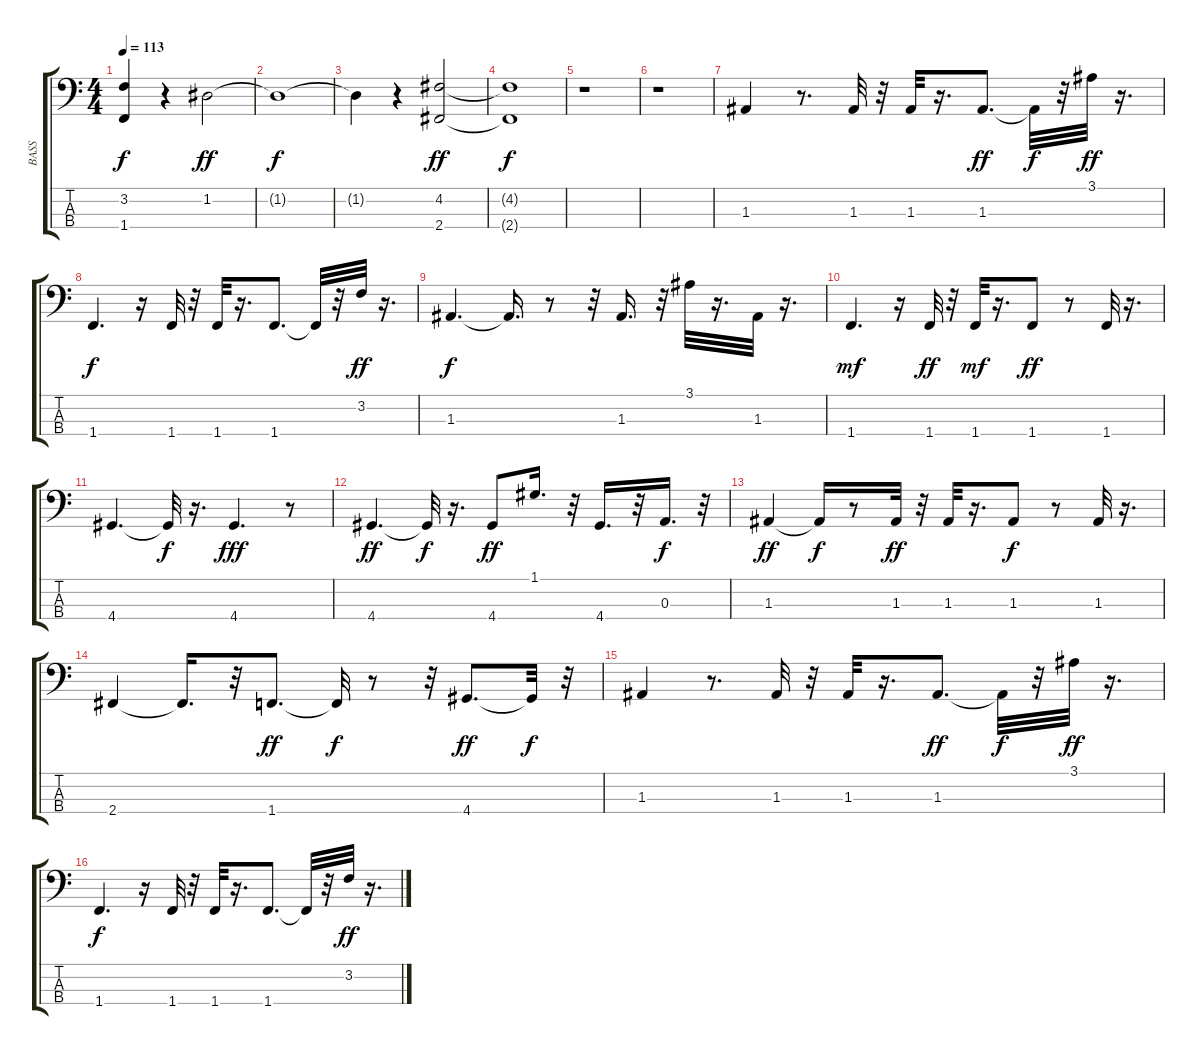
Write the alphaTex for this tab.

\track ("BASS" "BASS") {instrument electricbassfinger}
\staff {score tabs}
\tuning (G2 D2 A1 E1) {hide}
\ts (4 4)
\tempo 113
\clef f4
\ks c
(3.2{t} 1.4{t}).4{dy f} r.4 1.2.2{dy ff} |
1.2{t}.1{dy f} |
1.2{t}.4 r.4 (4.2 2.4).2{dy ff} |
(4.2{t} 2.4{t}).1{dy f} |
r.1 |
r.1 |
1.3.4 r.8{d} 1.3.32 r.32 1.3.32 r.16{d} 1.3.8{d dy ff} 1.3{t}.32{dy f} r.32 3.1.32{dy ff} r.16{d} |
1.4.4{d dy f} r.16 1.4.32 r.32 1.4.32 r.16{d} 1.4.8{d} 1.4{t}.32 r.32 3.2.32{dy ff} r.16{d} |
1.3.4{d dy f} 1.3{t}.16{d} r.8 r.32 1.3.16{d} r.32 3.1.32 r.16{d} 1.3.32 r.16{d} |
1.4.4{d dy mf} r.16 1.4.32{dy ff} r.32 1.4.32{dy mf} r.16{d} 1.4.8{dy ff} r.8 1.4.32 r.16{d} |
4.4.4{d} 4.4{t}.32{dy f} r.16{d} 4.4.4{d dy fff} r.8 |
4.4.4{d dy ff} 4.4{t}.32{dy f} r.16{d} 4.4.8{dy ff} 1.1.16{d} r.32 4.4.16{d} r.32 0.3.16{d dy f} r.32 |
1.3.4{dy ff} 1.3{t}.16{dy f} r.8 1.3.32{dy ff} r.32 1.3.32 r.16{d} 1.3.8{dy f} r.8 1.3.32 r.16{d} |
2.4.4 2.4{t}.16{d} r.32 1.4.8{d dy ff} 1.4{t}.32{dy f} r.8 r.32 4.4.8{d dy ff} 4.4{t}.32{dy f} r.32 |
1.3.4 r.8{d} 1.3.32 r.32 1.3.32 r.16{d} 1.3.8{d dy ff} 1.3{t}.32{dy f} r.32 3.1.32{dy ff} r.16{d} |
1.4.4{d dy f} r.16 1.4.32 r.32 1.4.32 r.16{d} 1.4.8{d} 1.4{t}.32 r.32 3.2.32{dy ff} r.16{d}
